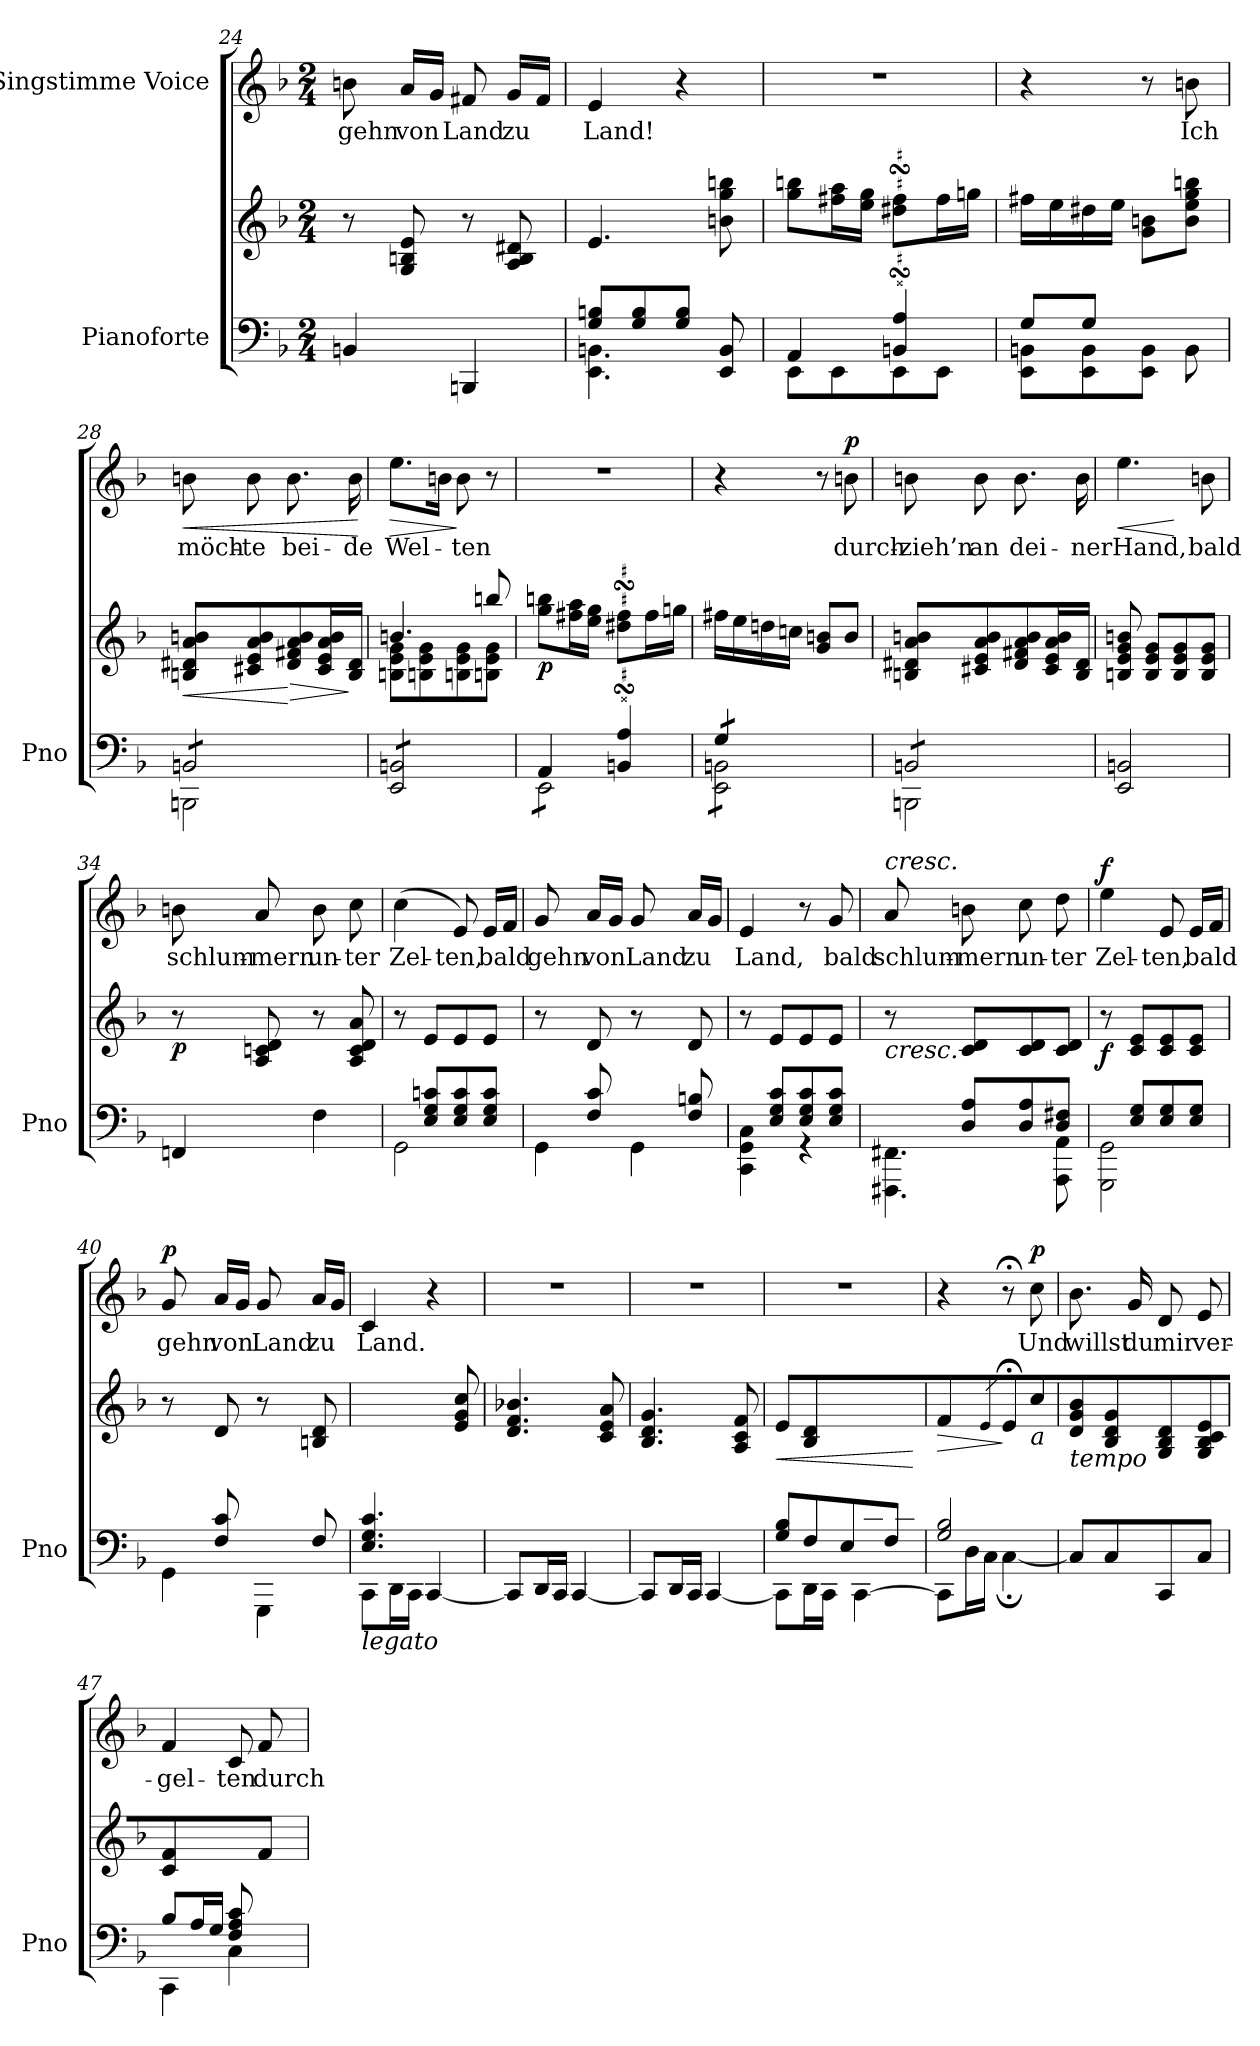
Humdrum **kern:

**kern	**kern	**dynam	**kern	**text	**dynam
*part2	*part2	*part2	*part1	*part1	*part1
*staff3	*staff2	*staff2/3	*staff1	*staff1	*staff1
*I"Pianoforte	*	*	*I"Singstimme Voice	*	*
*I'Pno	*	*	*	*	*
*clefF4	*clefG2	*	*clefG2	*	*
*k[b-]	*k[b-]	*	*k[b-]	*	*
*M2/4	*M2/4	*	*M2/4	*	*
=24	=24	=24	=24	=24	=24
!	!	!	!	!LO:LY:b	!
4BBn/	8r	.	8bn\	gehn	.
!	!	!	!	!LO:LY:b	!
.	8G/ 8Bn/ 8e/	.	16a/LL	von	.
.	.	.	16g/JJ	.	.
!	!	!	!	!LO:LY:b	!
4BBBn/	8r	.	8f#X/	Land	.
!	!	!	!	!LO:LY:b	!
.	8A/ 8B/ 8d#X/	.	16g/LL	zu	.
.	.	.	16f#/JJ	.	.
=25	=25	=25	=25	=25	=25
*^	*	*	*	*	*
!	!	!	!	!	!LO:LY:b	!
8G/ 8Bn/L	4.EE\ 4.BBn\	4.e/	.	4e/	Land!	.
8G/ 8B/	.	.	.	.	.	.
8G/ 8B/J	.	.	.	4r	.	.
8EE/ 8BB/	8ryy	8bn\ 8gg\ 8bbn\	.	.	.	.
=26	=26	=26	=26	=26	=26	=26
*tremolo	*	*	*	*	*	*
4AA/	8EE\L	8gg\ 8bbn\L	.	2r	.	.
.	8EE\	16ff#X\ 16aa\L	.	.	.	.
.	.	16ee\ 16gg\JJ	.	.	.	.
4BBn/ 4A/	8EE\	8dd#X\sSSs 8ff#\sSSsL	.	.	.	.
.	8EE\J	16ff#\L	.	.	.	.
*Xtremolo	*	*	*	*	*	*
.	.	16gg\JJ	.	.	.	.
=27	=27	=27	=27	=27	=27	=27
8G/L	8EE\ 8BBn\L	16ff#X\LL	.	4r	.	.
.	.	16ee\	.	.	.	.
8G/J	8EE\ 8BB\	16dd#X\	.	.	.	.
.	.	16ee\JJ	.	.	.	.
4ryy	8EE\ 8BB\J	8g\ 8bn\L	.	8r	.	.
!	!	!	!	!	!LO:LY:b	!
.	8BB\	8b\ 8ee\ 8gg\ 8bbn\J	.	8bn\	Ich	.
!!LO:LB:g=z
=28	=28	=28	=28	=28	=28	=28
!	!	!	!LO:HP:b	!	!LO:LY:b	!LO:HP:b
*tremolo	*	*	*	*	*	*
8BBn/L	2BBBn\	8Bn/ 8d#X/ 8a/ 8bn/L	<	8bn\	möch-	<
!	!	!	!	!	!LO:LY:b	!
8BBn/	.	8c#X/ 8e/ 8a/ 8b/	.	8b\	-te	.
!	!	!	!LO:HP:n=1:b	!	!LO:LY:b	!
8BBn/	.	8d#/ 8f#X/ 8a/ 8b/	[ >	8.b\	bei-	.
8BBn/J	.	16c#/ 16e/ 16a/ 16b/L	.	.	.	.
!	!	!	!	!	!LO:LY:b	!
.	.	16B/ 16d#/JJ	]	16b\	-de	.
*v	*v	*	*	*	*	*
.	.	.	.	.	[
=29	=29	=29	=29	=29	=29
*	*^	*	*	*	*
!	!	!	!	!	!LO:LY:b	!LO:HP:b
*	*tremolo	*	*	*	*	*
8EE/ 8BBn/L	4.bn/	8Bn\ 8e\ 8g\L	.	8.ee\L	Wel-	>
8EE/ 8BBn/	.	8Bn\ 8e\ 8g\	.	.	.	.
.	.	.	.	16bn\Jk	.	.
!	!	!	!	!	!LO:LY:b	!
8EE/ 8BBn/	.	8Bn\ 8e\ 8g\	.	8b\	-ten	]
8EE/ 8BBn/J	8bbn/	8Bn\ 8e\ 8g\J	.	8r	.	.
*	*Xtremolo	*	*	*	*	*
*	*v	*v	*	*	*	*
=30	=30	=30	=30	=30	=30
*^	*	*	*	*	*
!	!	!	!LO:DY:b	!	!	!
4AA/	8EE\L	8gg\ 8bbn\L	p	2r	.	.
.	8EE\	16ff#X\ 16aa\L	.	.	.	.
.	.	16ee\ 16gg\JJ	.	.	.	.
4BBn/ 4A/	8EE\	8dd#X\sSSs 8ff#\sSSsL	.	.	.	.
.	8EE\J	16ff#\L	.	.	.	.
.	.	16gg\JJ	.	.	.	.
=31	=31	=31	=31	=31	=31	=31
8G/L	8EE\ 8BBn\L	16ff#X\LL	.	4r	.	.
.	.	16ee\	.	.	.	.
8G/J	8EE\ 8BBn\	16ddn\	.	.	.	.
.	.	16ccn\JJ	.	.	.	.
4ryy	8EE\ 8BBn\	8g/ 8bn/L	.	8r	.	.
!	!	!	!	!	!LO:LY:b	!LO:DY:a
.	8EE\ 8BBn\J	8b/J	.	8bn\	durch-	p
=32	=32	=32	=32	=32	=32	=32
!	!	!	!	!	!LO:LY:b	!
8BBn/L	2BBBn\	8Bn/ 8d#X/ 8a/ 8bn/L	.	8bn\	-zieh’n	.
!	!	!	!	!	!LO:LY:b	!
8BBn/	.	8c#X/ 8e/ 8a/ 8b/	.	8b\	an	.
!	!	!	!	!	!LO:LY:b	!
8BBn/	.	8d#/ 8f#X/ 8a/ 8b/	.	8.b\	dei-	.
8BBn/J	.	16c#/ 16e/ 16a/ 16b/L	.	.	.	.
*Xtremolo	*	*	*	*	*	*
!	!	!	!	!	!LO:LY:b	!
.	.	16B/ 16d#/JJ	.	16b\	-ner	.
*v	*v	*	*	*	*	*
!!LO:LB:g=z
=33	=33	=33	=33	=33	=33
!	!	!	!	!LO:LY:b	!LO:HP:b
*	*	*	*^	*	*
2EE/ 2BBn/	8Bn/ 8e/ 8g/ 8bn/	.	4.ee\	4ryy	Hand,	<
.	8B/ 8e/ 8g/L	.	.	.	.	.
.	8B/ 8e/ 8g/	.	.	4ryy	.	[
!	!	!	!	!	!LO:LY:b	!
.	8B/ 8e/ 8g/J	.	8bn\	.	bald	.
*	*	*	*v	*v	*	*
=34	=34	=34	=34	=34	=34
!	!	!LO:DY:b	!	!LO:LY:b	!
4FFn/	8r	p	8bn\	schlum-	.
!	!	!	!	!LO:LY:b	!
.	8A/ 8cn/ 8d/	.	8a/	-mern	.
!	!	!	!	!LO:LY:b	!
4F\	8r	.	8b\	un-	.
!	!	!	!	!LO:LY:b	!
.	8A/ 8c/ 8d/ 8a/	.	8cc\	-ter	.
=35	=35	=35	=35	=35	=35
*^	*	*	*	*	*
!	!	!	!	!	!LO:LY:b	!
8ryy	2GG\	8r	.	(4cc\	Zel-	.
8E/ 8G/ 8cn/L	.	8e/L	.	.	.	.
!	!	!	!	!	!LO:LY:b	!
8E/ 8G/ 8c/	.	8e/	.	8e/)	-ten,	.
!	!	!	!	!	!LO:LY:b	!
8E/ 8G/ 8c/J	.	8e/J	.	16e/LL	bald	.
.	.	.	.	16f/JJ	.	.
=36	=36	=36	=36	=36	=36	=36
!	!	!	!	!	!LO:LY:b	!
8ryy	4GG\	8r	.	8g/	gehn	.
!	!	!	!	!	!LO:LY:b	!
8F/ 8c/	.	8d/	.	16a/LL	von	.
.	.	.	.	16g/JJ	.	.
!	!	!	!	!	!LO:LY:b	!
8ryy	4GG\	8r	.	8g/	Land	.
!	!	!	!	!	!LO:LY:b	!
8F/ 8Bn/	.	8d/	.	16a/LL	zu	.
.	.	.	.	16g/JJ	.	.
=37	=37	=37	=37	=37	=37	=37
!	!	!	!	!	!LO:LY:b	!
8ryy	4CC\ 4GG\ 4C\	8r	.	4e/	Land,	.
8E/ 8G/ 8c/L	.	8e/L	.	.	.	.
8E/ 8G/ 8c/	4r	8e/	.	8r	.	.
!	!	!	!	!	!LO:LY:b	!
8E/ 8G/ 8c/J	.	8e/J	.	8g/	bald	.
=38	=38	=38	=38	=38	=38	=38
!	!	!	!	!LO:TX:a:i:t=cresc.	!	!
!	!	!LO:TX:b:i:t=cresc.	!	!	!	!
!	!	!	!	!	!LO:LY:b	!
8ryy	4.FFF#X\ 4.FF#X\	8r	.	8a/	schlum-	.
!	!	!	!	!	!LO:LY:b	!
8D/ 8A/L	.	8c/ 8d/L	.	8bn\	-mern	.
!	!	!	!	!	!LO:LY:b	!
8D/ 8A/	.	8c/ 8d/	.	8cc\	un-	.
!	!	!	!	!	!LO:LY:b	!
8D/ 8F#X/J	8AAA\ 8AA\	8c/ 8d/J	.	8dd\	-ter	.
!!LO:LB:g=z
=39	=39	=39	=39	=39	=39	=39
!	!	!	!LO:DY:b	!	!LO:LY:b	!LO:DY:a
8ryy	2GGG\ 2GG\	8r	f	4ee\	Zel-	f
8E/ 8G/L	.	8c/ 8e/L	.	.	.	.
!	!	!	!	!	!LO:LY:b	!
8E/ 8G/	.	8c/ 8e/	.	8e/	-ten,	.
!	!	!	!	!	!LO:LY:b	!
8E/ 8G/J	.	8c/ 8e/J	.	16e/LL	bald	.
.	.	.	.	16f/JJ	.	.
=40	=40	=40	=40	=40	=40	=40
!	!	!	!	!	!LO:LY:b	!LO:DY:a
8ryy	4GG\	8r	.	8g/	gehn	p
!	!	!	!	!	!LO:LY:b	!
8F/ 8c/	.	8d/	.	16a/LL	von	.
.	.	.	.	16g/JJ	.	.
!	!	!	!	!	!LO:LY:b	!
8ryy	4GGG\	8r	.	8g/	Land	.
!	!	!	!	!	!LO:LY:b	!
8F/	.	8Bn/ 8d/	.	16a/LL	zu	.
.	.	.	.	16g/JJ	.	.
=41	=41	=41	=41	=41	=41	=41
!LO:TX:b:i:t=legato	!	!	!	!	!	!
!	!	!	!	!	!LO:LY:b	!
4.E/ 4.G/ 4.c/	8CC\L	4.ryy	.	4c/	Land.	.
.	16DD\L	.	.	.	.	.
.	16CC\JJ	.	.	.	.	.
.	[4CC/	.	.	4r	.	.
!	!	!	!LO:DY:b	!	!	!
!	!	!	!LO:DY:n=1:b	!	!	!
8ryy	.	8e/ 8g/ 8cc/	p other-dynamics	.	.	.
*v	*v	*	*	*	*	*
=42	=42	=42	=42	=42	=42
8CC/L]	4.d/ 4.f/ 4.b-X/	.	2r	.	.
16DD/L	.	.	.	.	.
16CC/JJ	.	.	.	.	.
[4CC/	.	.	.	.	.
.	8c/ 8e/ 8a/	.	.	.	.
=43	=43	=43	=43	=43	=43
8CC/L]	4.B-/ 4.d/ 4.g/	.	2r	.	.
16DD/L	.	.	.	.	.
16CC/JJ	.	.	.	.	.
[4CC/	.	.	.	.	.
.	8A/ 8c/ 8f/	.	.	.	.
=44	=44	=44	=44	=44	=44
*^	*	*	*	*	*
*	*^	*	*	*	*	*
!	!	!	!	!LO:HP:b	!	!	!
4ryy	8G/ 8B-/L	8CC\L]	8e/L	<	2r	.	.
.	8F/	16DD\L	8B-/ 8d/	.	.	.	.
.	.	16CC\JJ	.	.	.	.	.
8E/ 8B-/ 8c/	8E/	[4CC\	4ryy	.	.	.	.
8F/ 8B-/ 8d/J	8F/J	.	.	.	.	.	.
*v	*v	*v	*	*	*	*	*
.	.	[	.	.	.
!!LO:LB:g=z
=45	=45	=45	=45	=45	=45
*^	*	*	*	*	*
!	!	!	!LO:HP:b	!	!	!
2G/ 2B-/	8CC\L]	4f/	>	4r	.	.
.	16D\L	.	.	.	.	.
.	16C\JJ	.	.	.	.	.
.	.	8qe/	.	.	.	.
.	[4C;\	8e;</L	]	8r;<	.	.
!	!	!LO:TX:b:i:t=a	!	!	!	!
!	!	!	!	!	!LO:LY:b	!LO:DY:a
.	.	8cc/J	.	8cc\	Und	p
*v	*v	*	*	*	*	*
!!LO:PB:g=z
=46	=46	=46	=46	=46	=46
!	!LO:TX:b:i:t=tempo	!	!	!	!
!	!	!	!	!LO:LY:b	!
8C/L]	8d/ 8g/ 8b-/L	.	8.b-\	willst	.
8C/	8B-/ 8d/ 8g/	.	.	.	.
!	!	!	!	!LO:LY:b	!
.	.	.	16g/	du	.
!	!	!	!	!LO:LY:b	!
8CC/	8G/ 8B-/ 8d/	.	8d/	mir	.
!	!	!	!	!LO:LY:b	!
8C/J	8G/ 8B-/ 8c/ 8e/J	.	8e/	ver-	.
=47	=47	=47	=47	=47	=47
*^	*	*	*	*	*
*	*^	*	*	*	*	*
!	!	!	!	!	!	!LO:LY:b	!
4ryy	8B-/L	4CC\	4c/ 4f/	.	4f/	-gel-	.
.	16A/L	.	.	.	.	.	.
.	16G/JJ	.	.	.	.	.	.
!	!	!	!	!	!	!LO:LY:b	!
8F/ 8A/ 8c/L	4ryy	4C\	8ryy	.	8c/	-ten	.
!	!	!	!	!	!	!LO:LY:b	!
8ryy	.	.	8f\J	.	8f/	durch	.
*v	*v	*v	*	*	*	*	*
=	=	=	=	=	=
*-	*-	*-	*-	*-	*-
